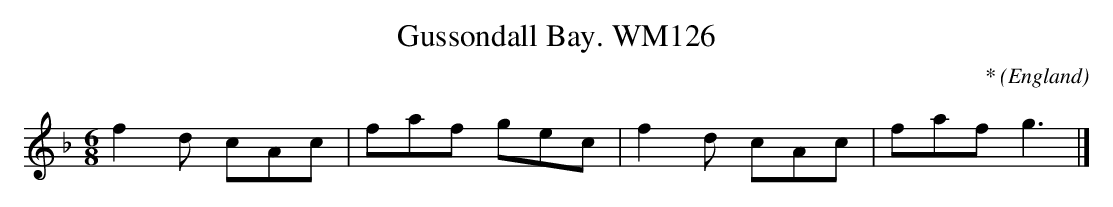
X:1
T:Gussondall Bay. WM126
M:6/8
L:1/8
C:*
O:England
W:
K:F
f2d cAc|faf gec|f2d cAc|fafg3|]
